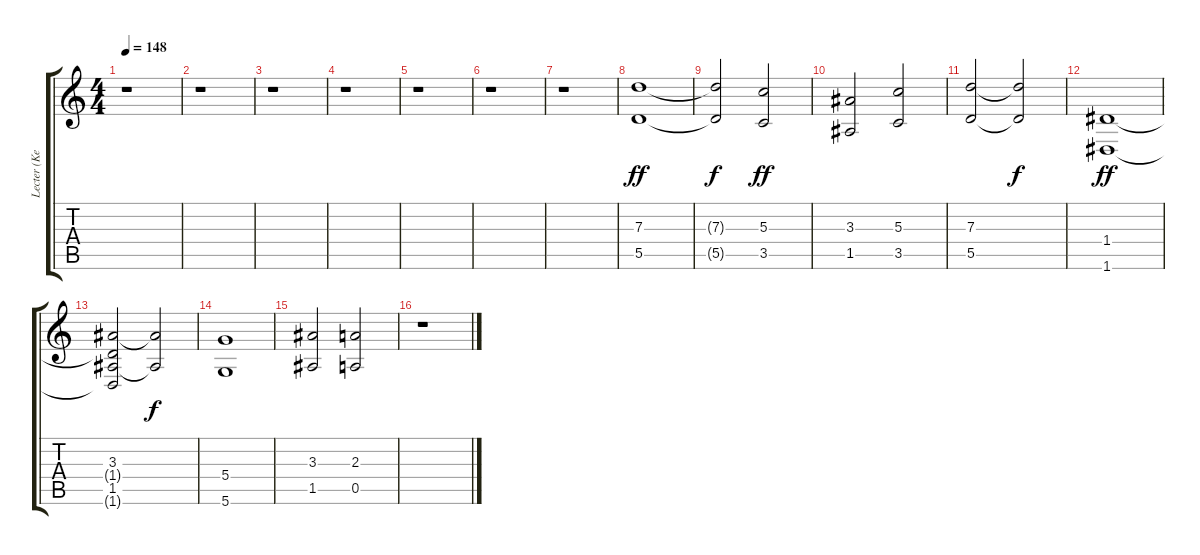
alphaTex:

\track ("Lecter (KeybRight)" "Lecter (Ke") {instrument acousticgrandpiano}
\staff {score tabs}
\tuning (E5 B4 G4 D4 A3 D3) {hide}
\ts (4 4)
\tempo 148
\clef g2
\ks c
r.1{dy ff} |
r.1 |
r.1 |
r.1 |
r.1 |
r.1 |
r.1 |
(7.3 5.5).1{instrument stringensemble1} |
(7.3{t} 5.5{t}).2{dy f} (5.3 3.5).2{dy ff} |
(3.3 1.5).2 (5.3 3.5).2 |
(7.3 5.5).2 (7.3{t} 5.5{t}).2{dy f} |
(1.4 1.6).1{dy ff} |
(3.3 1.4{t} 1.5 1.6{t}).2 (3.3{t} 1.5{t}).2{dy f} |
(5.4 5.6).1 |
(3.3 1.5).2 (2.3 0.5).2 |
r.1
